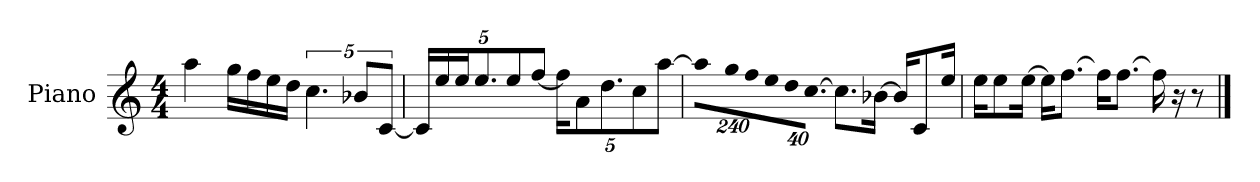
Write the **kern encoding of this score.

**kern
*part1
*staff1
*I"Piano
*I'P-no
*clefG2
*k[]
*M4/4
*MM90
=1
4aa\
16gg\LL
16ff\
16ee\
16dd\JJ
5.cc\
10b-X/L
[10c/J
=2
*Xbrackettup
20c/LL]
20ee/
20ee/J
10.ee/
10ee/
[10ff/J
20ff\KL]
10a\
10.dd\
10cc\
[10aa\J
=3
!LO:N:vis=8
960%137aa\L]
!LO:N:vis=16
1920%137gg\L
!LO:N:vis=16
1920%137ff\
!LO:N:vis=16
1920%137ee\
!LO:N:vis=32
640%23dd\K
!LO:N:vis=16.
[960%103cc\JJ
8.cc\L]
[16b-X\Jk
16b-/KL]
8c/
16ee/Jk
!!LO:LB:g=z
=4
16ee\KL
8ee\
[16ee\Jk
16ee\KL]
[8.ff\J
16ff\KL]
[8.ff\J
16ff\]
16r
8r
==
*-
